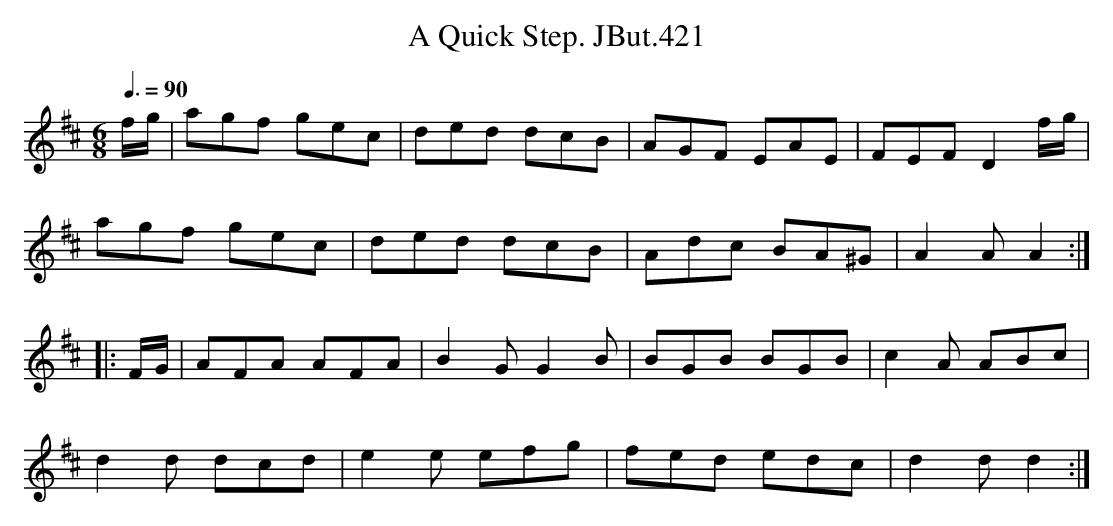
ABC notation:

X:1
T:Quick Step. JBut.421, A
M:6/8
L:1/8
Q:3/8=90
K:D
f/g/|agf gec|ded dcB|AGF EAE|FEF D2f/g/|
agf gec|ded dcB|Adc BA^G|A2 A A2:|
|:F/G/|AFA AFA|B2G G2B|BGB BGB|c2A ABc|
d2d dcd|e2e efg|fed edc|d2d d2:|
